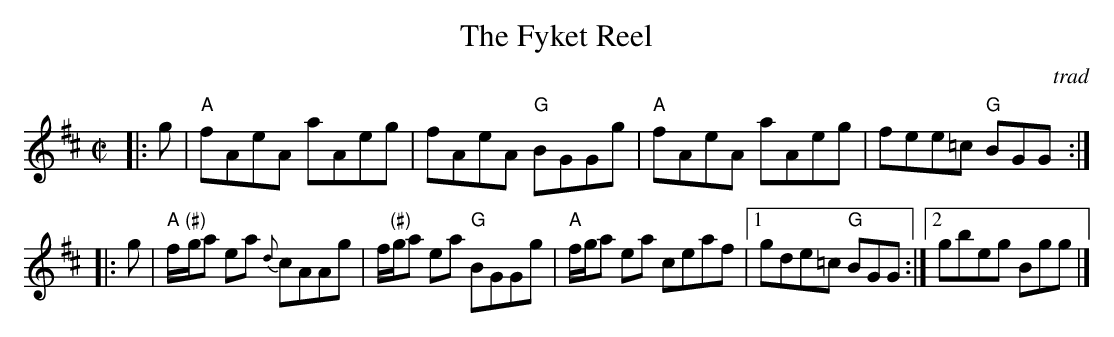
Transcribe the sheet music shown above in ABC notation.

X:1
T: The Fyket Reel
O: trad
M: C|
L: 1/8
K: AMix
|: g \
| "A"fAeA aAeg | fAeA "G"BGGg | "A"fAeA aAeg | fee=c "G"BGG :|
|: g \
| "A"f/"(#)"g/a ea {d}cAAg | f/"(#)"g/a ea "G"BGGg | "A"f/g/a ea ceaf |1 gde=c "G"BGG :|2 gbeg Bgg |]
